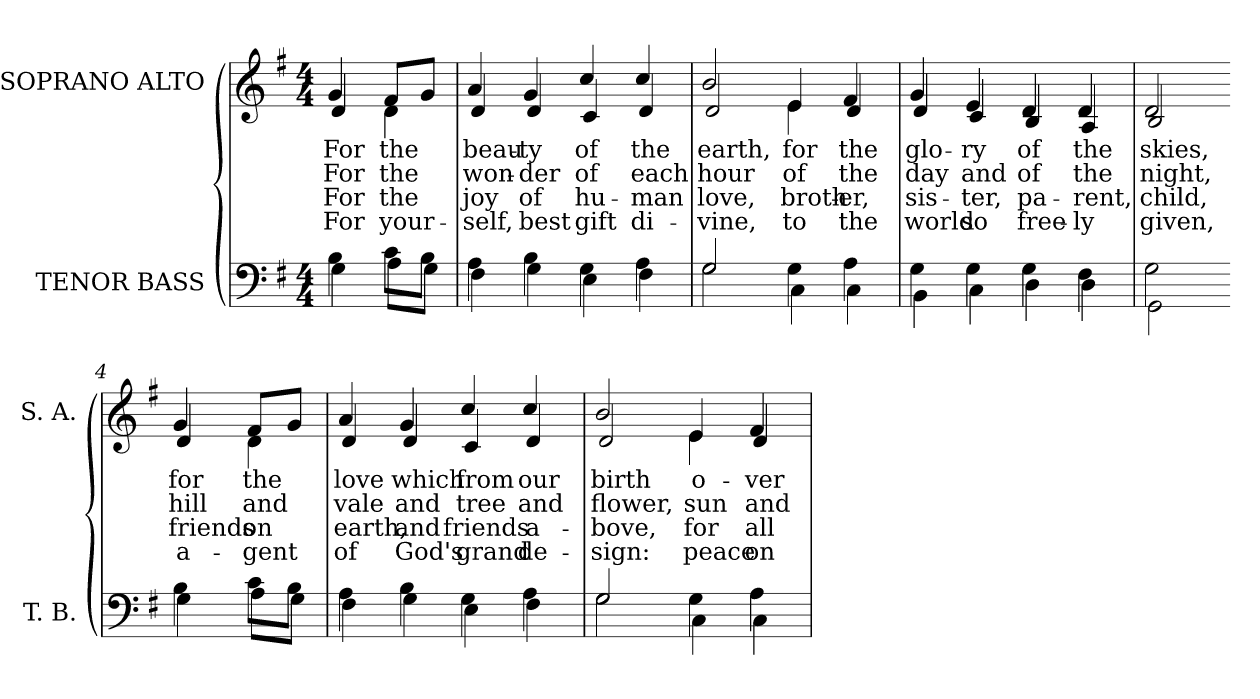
**kern	**kern	**text	**text	**text	**text
*part2	*part1	*part1	*part1	*part1	*part1
*staff2	*staff1	*staff1	*staff1	*staff1	*staff1
*I"TENOR BASS	*I"SOPRANO ALTO	*	*	*	*
*I'T. B.	*I'S. A.	*	*	*	*
!!LO:PB:g=z
*clefF4	*clefG2	*	*	*	*
*k[f#]	*k[f#]	*	*	*	*
*G:	*G:	*	*	*	*
*M4/4	*M4/4	*	*	*	*
=	=	=	=	=	=
*^	*	*	*	*	*
!	!	!LO:TX:b:cj:t=1	!	!	!	!
!	!	!LO:TX:b:cj:t=2	!	!	!	!
!	!	!LO:TX:b:cj:t=3	!	!	!	!
!	!	!LO:TX:b:cj:t=4	!	!	!	!
!	!	!	!LO:LY:b:color=#000000	!LO:LY:b:color=#000000	!LO:LY:b:color=#000000	!LO:LY:b:color=#000000
*	*	*^	*	*	*	*
4Bi\	4Gi\	4gi/	4di/	For	For	For	For
!	!	!	!	!LO:LY:b:color=#000000	!LO:LY:b:color=#000000	!LO:LY:b:color=#000000	!LO:LY:b:color=#000000
8ci\L	8Ai\L	8f#i/L	4di\	the	the	the	your-
8Bi\J	8Gi\J	8gi/J	.	.	.	.	.
=	=	=	=	=	=	=	=
!	!	!	!	!LO:LY:b:color=#000000	!LO:LY:b:color=#000000	!LO:LY:b:color=#000000	!LO:LY:b:color=#000000
4Ai\	4F#i\	4ai/	4di/	beau-	won-	joy	-self,
!	!	!	!	!LO:LY:b:color=#000000	!LO:LY:b:color=#000000	!LO:LY:b:color=#000000	!LO:LY:b:color=#000000
4Bi\	4Gi\	4gi/	4di/	-ty	-der	of	best
!	!	!	!	!LO:LY:b:color=#000000	!LO:LY:b:color=#000000	!LO:LY:b:color=#000000	!LO:LY:b:color=#000000
4Gi\	4Ei\	4cci/	4ci/	of	of	hu-	gift
!	!	!	!	!LO:LY:b:color=#000000	!LO:LY:b:color=#000000	!LO:LY:b:color=#000000	!LO:LY:b:color=#000000
4Ai\	4F#i\	4cci/	4di/	the	each	-man	di-
=1	=1	=1	=1	=1	=1	=1	=1
!	!	!	!	!LO:LY:b:color=#000000	!LO:LY:b:color=#000000	!LO:LY:b:color=#000000	!LO:LY:b:color=#000000
2Gi/	2Gi\	2bi/	2di/	earth,	hour	love,	-vine,
!	!	!	!	!LO:LY:b:color=#000000	!LO:LY:b:color=#000000	!LO:LY:b:color=#000000	!LO:LY:b:color=#000000
4Gi\	4Ci\	4ei/	4ei\	for	of	broth-	to
!	!	!	!	!LO:LY:b:color=#000000	!LO:LY:b:color=#000000	!LO:LY:b:color=#000000	!LO:LY:b:color=#000000
4Ai\	4Ci\	4f#i/	4di/	the	the	-er,	the
=2	=2	=2	=2	=2	=2	=2	=2
!	!	!	!	!LO:LY:b:color=#000000	!LO:LY:b:color=#000000	!LO:LY:b:color=#000000	!LO:LY:b:color=#000000
4Gi\	4BBi\	4gi/	4di/	glo-	day	sis-	world
!	!	!	!	!LO:LY:b:color=#000000	!LO:LY:b:color=#000000	!LO:LY:b:color=#000000	!LO:LY:b:color=#000000
4Gi\	4Ci\	4ei/	4ci/	-ry	and	-ter,	so
!	!	!	!	!LO:LY:b:color=#000000	!LO:LY:b:color=#000000	!LO:LY:b:color=#000000	!LO:LY:b:color=#000000
4Gi\	4Di\	4di/	4Bi/	of	of	pa-	free-
!	!	!	!	!LO:LY:b:color=#000000	!LO:LY:b:color=#000000	!LO:LY:b:color=#000000	!LO:LY:b:color=#000000
4F#i\	4Di\	4di/	4Ai/	the	the	-rent,	-ly
=3	=3	=3	=3	=3	=3	=3	=3
!	!	!	!	!LO:LY:b:color=#000000	!LO:LY:b:color=#000000	!LO:LY:b:color=#000000	!LO:LY:b:color=#000000
2Gi\	2GGi\	2di/	2Bi/	skies,	night,	child,	given,
!!LO:LB:g=z	!!
=4-	=4-	=4-	=4-	=4-	=4-	=4-	=4-
!	!	!	!	!LO:LY:b:color=#000000	!LO:LY:b:color=#000000	!LO:LY:b:color=#000000	!LO:LY:b:color=#000000
4Bi\	4Gi\	4gi/	4di/	for	hill	friends	a-
!	!	!	!	!LO:LY:b:color=#000000	!LO:LY:b:color=#000000	!LO:LY:b:color=#000000	!LO:LY:b:color=#000000
8ci\L	8Ai\L	8f#i/L	4di\	the	and	on	-gent
8Bi\J	8Gi\J	8gi/J	.	.	.	.	.
=5	=5	=5	=5	=5	=5	=5	=5
!	!	!	!	!LO:LY:b:color=#000000	!LO:LY:b:color=#000000	!LO:LY:b:color=#000000	!LO:LY:b:color=#000000
4Ai\	4F#i\	4ai/	4di/	love	vale	earth,	of
!	!	!	!	!LO:LY:b:color=#000000	!LO:LY:b:color=#000000	!LO:LY:b:color=#000000	!LO:LY:b:color=#000000
4Bi\	4Gi\	4gi/	4di/	which	and	and	God's
!	!	!	!	!LO:LY:b:color=#000000	!LO:LY:b:color=#000000	!LO:LY:b:color=#000000	!LO:LY:b:color=#000000
4Gi\	4Ei\	4cci/	4ci/	from	tree	friends	grand
!	!	!	!	!LO:LY:b:color=#000000	!LO:LY:b:color=#000000	!LO:LY:b:color=#000000	!LO:LY:b:color=#000000
4Ai\	4F#i\	4cci/	4di/	our	and	a-	de-
=6	=6	=6	=6	=6	=6	=6	=6
!	!	!	!	!LO:LY:b:color=#000000	!LO:LY:b:color=#000000	!LO:LY:b:color=#000000	!LO:LY:b:color=#000000
2Gi/	2Gi\	2bi/	2di/	birth	flower,	-bove,	-sign:
!	!	!	!	!LO:LY:b:color=#000000	!LO:LY:b:color=#000000	!LO:LY:b:color=#000000	!LO:LY:b:color=#000000
4Gi\	4Ci\	4ei/	4ei\	o-	sun	for	peace
!	!	!	!	!LO:LY:b:color=#000000	!LO:LY:b:color=#000000	!LO:LY:b:color=#000000	!LO:LY:b:color=#000000
4Ai\	4Ci\	4f#i/	4di/	-ver	and	all	on
*v	*v	*	*	*	*	*	*
*	*v	*v	*	*	*	*
=	=	=	=	=	=
*-	*-	*-	*-	*-	*-
